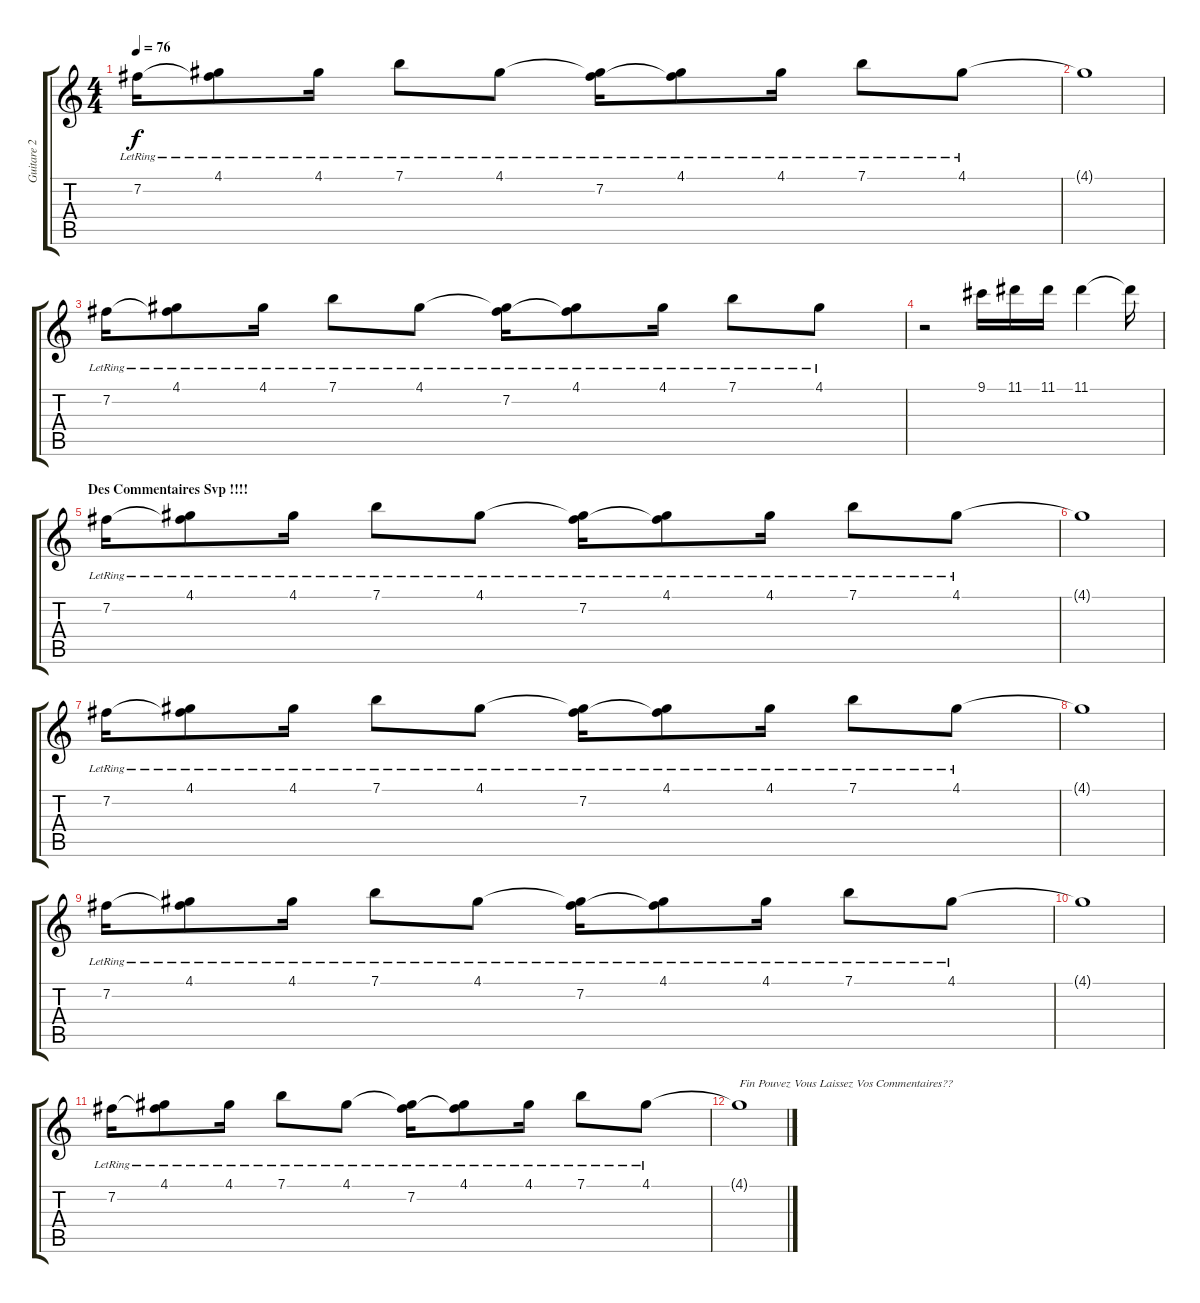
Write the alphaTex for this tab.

\track ("Guitare 2 (Son Stéréo Gauche)" "Guitare 2 ") {instrument electricguitarjazz}
\staff {score tabs}
\tuning (E4 B3 G3 D3 A2 E2) {hide}
\ts (4 4)
\tempo 76
\clef g2
\ks c
7.2{lr}.16{dy f} (4.1{lr} 7.2{t}).8 4.1{lr}.16 7.1{lr}.8 4.1{lr}.8 (4.1{t} 7.2{lr}).16 (4.1{lr} 7.2{t}).8 4.1{lr}.16 7.1{lr}.8 4.1{lr}.8 |
4.1{t}.1 |
7.2{lr}.16 (4.1{lr} 7.2{t}).8 4.1{lr}.16 7.1{lr}.8 4.1{lr}.8 (4.1{t} 7.2{lr}).16 (4.1{lr} 7.2{t}).8 4.1{lr}.16 7.1{lr}.8 4.1{lr}.8 |
r.2{volume 16} 9.1.16 11.1.16 11.1.16 11.1.4 11.1{t}.16 |
\section ("" "Des Commentaires Svp !!!!")
7.2{lr}.16 (4.1{lr} 7.2{t}).8 4.1{lr}.16 7.1{lr}.8 4.1{lr}.8 (4.1{t} 7.2{lr}).16 (4.1{lr} 7.2{t}).8 4.1{lr}.16 7.1{lr}.8 4.1{lr}.8 |
4.1{t}.1 |
7.2{lr}.16 (4.1{lr} 7.2{t}).8 4.1{lr}.16 7.1{lr}.8 4.1{lr}.8 (4.1{t} 7.2{lr}).16 (4.1{lr} 7.2{t}).8 4.1{lr}.16 7.1{lr}.8 4.1{lr}.8 |
4.1{t}.1 |
7.2{lr}.16 (4.1{lr} 7.2{t}).8 4.1{lr}.16 7.1{lr}.8 4.1{lr}.8 (4.1{t} 7.2{lr}).16 (4.1{lr} 7.2{t}).8 4.1{lr}.16 7.1{lr}.8 4.1{lr}.8 |
4.1{t}.1 |
7.2{lr}.16 (4.1{lr} 7.2{t}).8 4.1{lr}.16 7.1{lr}.8 4.1{lr}.8 (4.1{t} 7.2{lr}).16 (4.1{lr} 7.2{t}).8 4.1{lr}.16 7.1{lr}.8 4.1{lr}.8 |
4.1{t}.1{txt "Fin Pouvez Vous Laissez Vos Commentaires??"}
